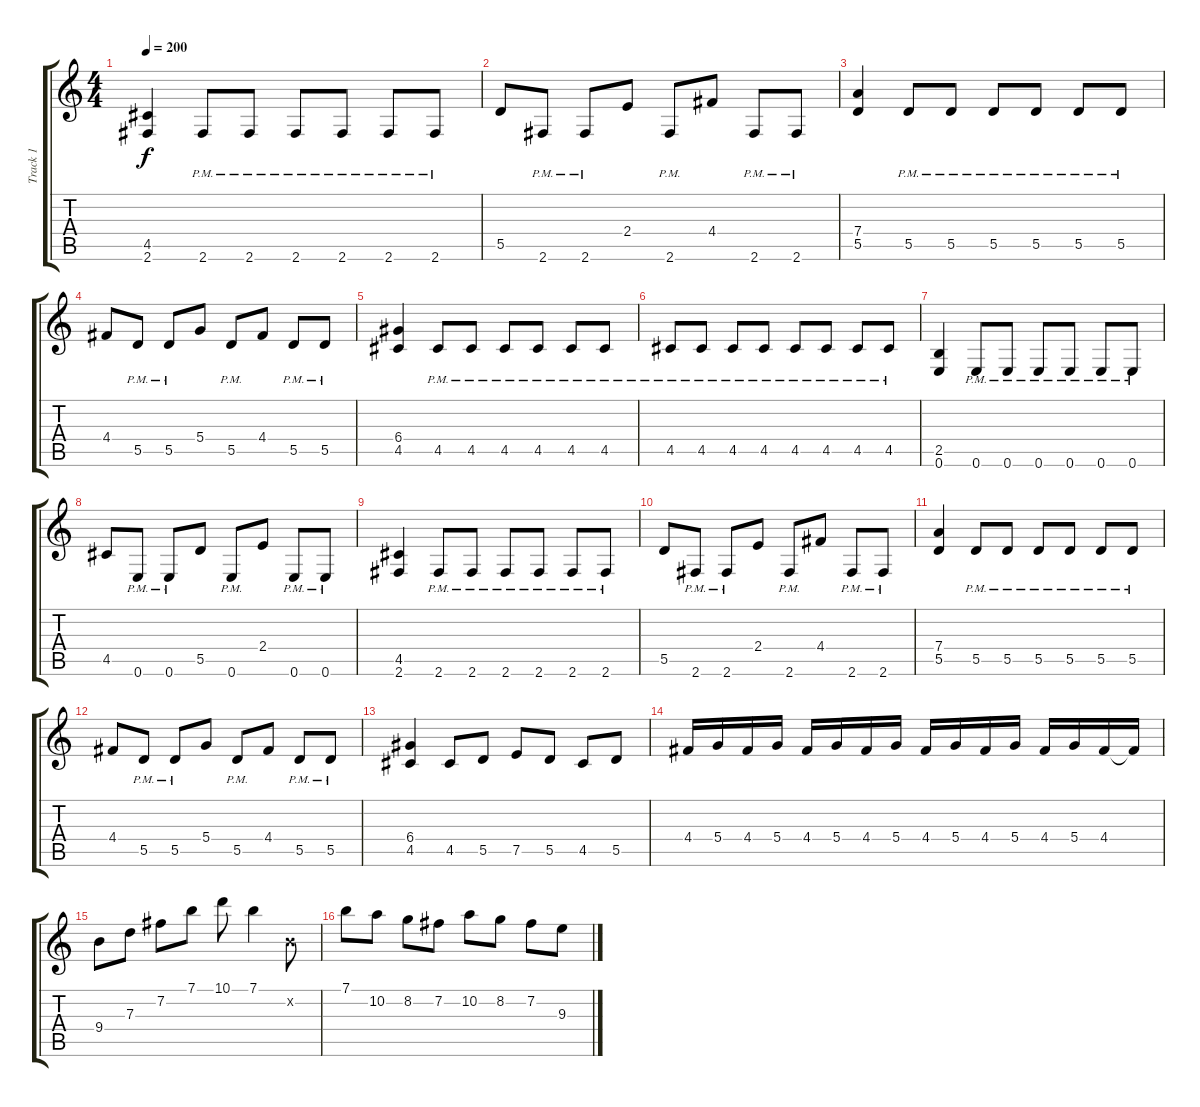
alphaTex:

\track ("Track 1" "Track 1") {instrument distortionguitar}
\staff {score tabs}
\tuning (E4 B3 G3 D3 A2 E2) {hide}
\ts (4 4)
\tempo 200
\clef g2
\ks c
(4.5 2.6).4{dy f} 2.6{pm}.8 2.6{pm}.8 2.6{pm}.8 2.6{pm}.8 2.6{pm}.8 2.6{pm}.8 |
5.5.8 2.6{pm}.8 2.6{pm}.8 2.4.8 2.6{pm}.8 4.4.8 2.6{pm}.8 2.6{pm}.8 |
(7.4 5.5).4 5.5{pm}.8 5.5{pm}.8 5.5{pm}.8 5.5{pm}.8 5.5{pm}.8 5.5{pm}.8 |
4.4.8 5.5{pm}.8 5.5{pm}.8 5.4.8 5.5{pm}.8 4.4.8 5.5{pm}.8 5.5{pm}.8 |
(6.4 4.5).4 4.5{pm}.8 4.5{pm}.8 4.5{pm}.8 4.5{pm}.8 4.5{pm}.8 4.5{pm}.8 |
4.5{pm}.8 4.5{pm}.8 4.5{pm}.8 4.5{pm}.8 4.5{pm}.8 4.5{pm}.8 4.5{pm}.8 4.5{pm}.8 |
(2.5 0.6).4 0.6{pm}.8 0.6{pm}.8 0.6{pm}.8 0.6{pm}.8 0.6{pm}.8 0.6{pm}.8 |
4.5.8 0.6{pm}.8 0.6{pm}.8 5.5.8 0.6{pm}.8 2.4.8 0.6{pm}.8 0.6{pm}.8 |
(4.5 2.6).4 2.6{pm}.8 2.6{pm}.8 2.6{pm}.8 2.6{pm}.8 2.6{pm}.8 2.6{pm}.8 |
5.5.8 2.6{pm}.8 2.6{pm}.8 2.4.8 2.6{pm}.8 4.4.8 2.6{pm}.8 2.6{pm}.8 |
(7.4 5.5).4 5.5{pm}.8 5.5{pm}.8 5.5{pm}.8 5.5{pm}.8 5.5{pm}.8 5.5{pm}.8 |
4.4.8 5.5{pm}.8 5.5{pm}.8 5.4.8 5.5{pm}.8 4.4.8 5.5{pm}.8 5.5{pm}.8 |
(6.4 4.5).4 4.5.8 5.5.8 7.5.8 5.5.8 4.5.8 5.5.8 |
4.4.16 5.4.16 4.4.16 5.4.16 4.4.16 5.4.16 4.4.16 5.4.16 4.4.16 5.4.16 4.4.16 5.4.16 4.4.16 5.4.16 4.4.16 4.4{t}.16 |
9.4.8 7.3.8 7.2.8 7.1.8 10.1.8 7.1.4 0.2{x}.8 |
7.1.8 10.2.8 8.2.8 7.2.8 10.2.8 8.2.8 7.2.8 9.3.8
